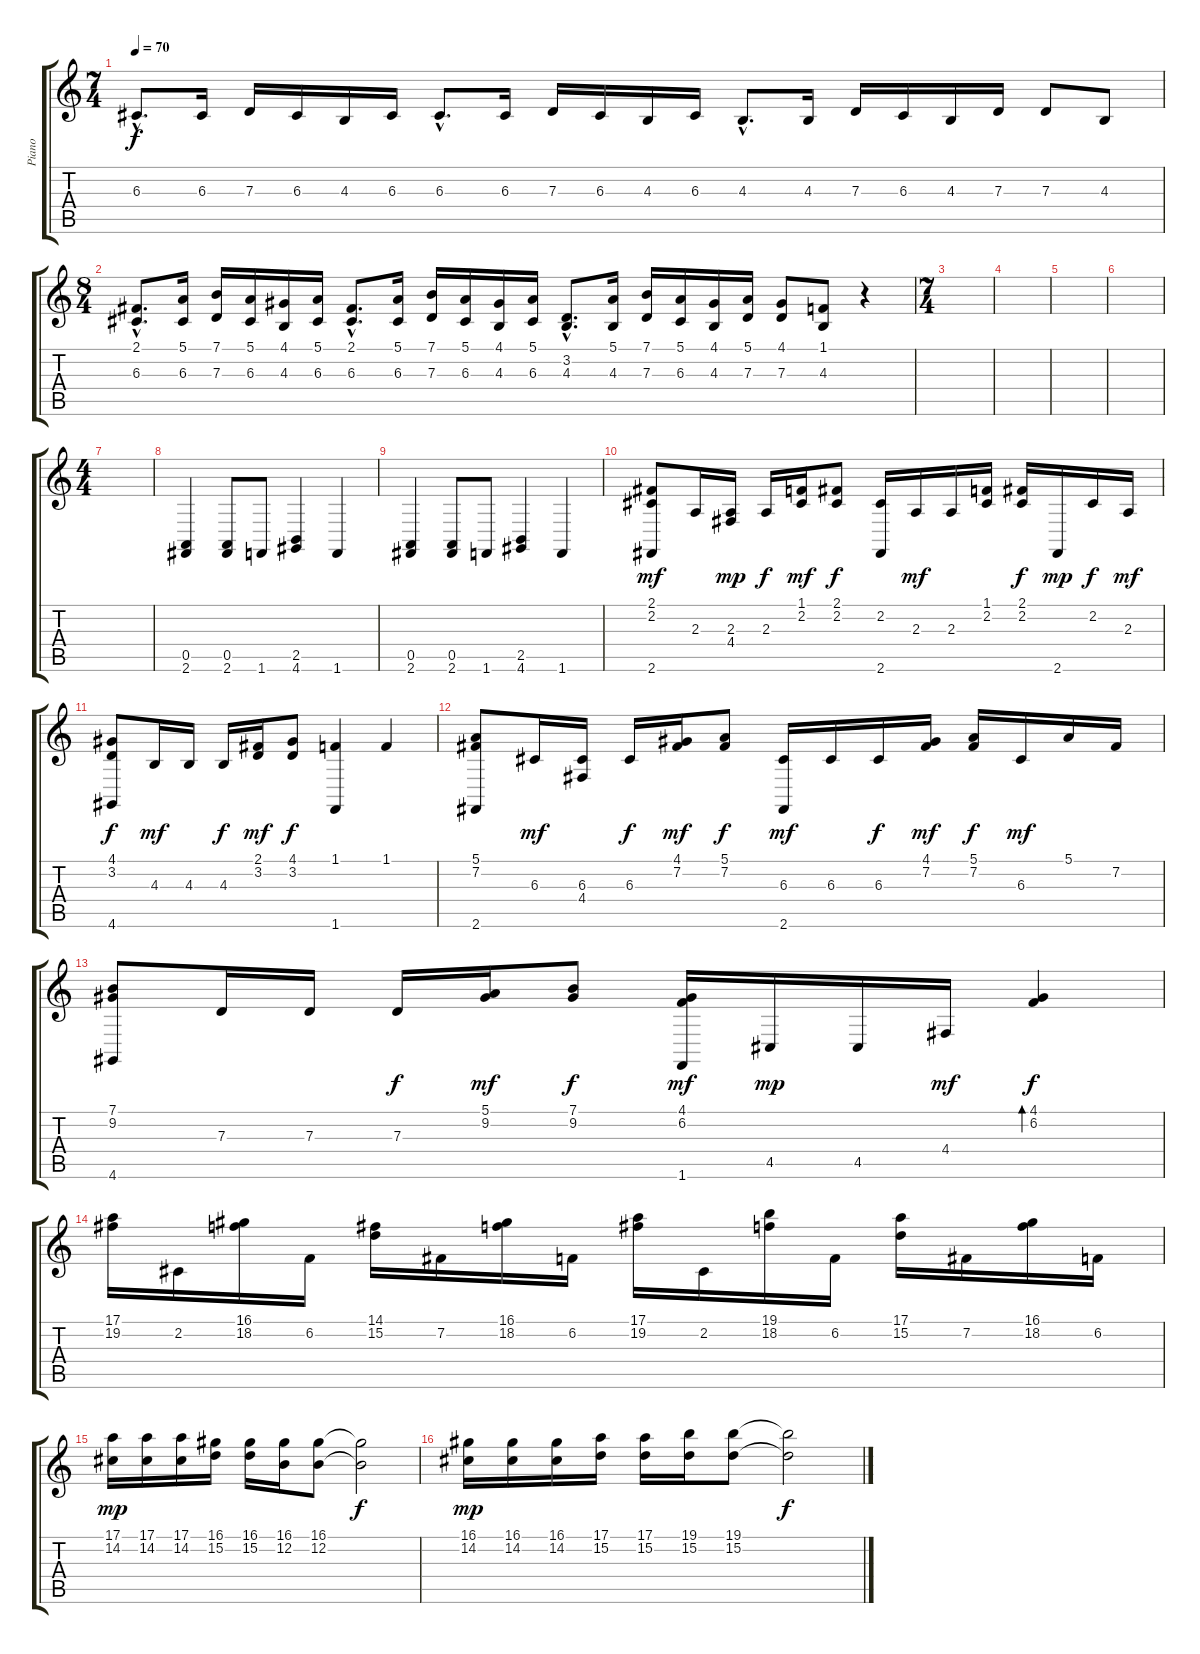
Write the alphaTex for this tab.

\track ("Piano" "Piano") {instrument acousticgrandpiano}
\staff {score tabs}
\tuning (E4 B3 G3 D3 A2 E2) {hide}
\ts (7 4)
\tempo 70
\clef g2
\ks c
6.3{hac}.8{d dy f} 6.3.16 7.3.16 6.3.16 4.3.16 6.3.16 6.3{hac}.8{d} 6.3.16 7.3.16 6.3.16 4.3.16 6.3.16 4.3{hac}.8{d} 4.3.16 7.3.16 6.3.16 4.3.16 7.3.16 7.3.8 4.3.8 |
\ts (8 4)
(2.1{hac} 6.3{hac}).8{d} (5.1 6.3).16 (7.1 7.3).16 (5.1 6.3).16 (4.1 4.3).16 (5.1 6.3).16 (2.1{hac} 6.3{hac}).8{d} (5.1 6.3).16 (7.1 7.3).16 (5.1 6.3).16 (4.1 4.3).16 (5.1 6.3).16 (3.2{hac} 4.3{hac}).8{d} (5.1 4.3).16 (7.1 7.3).16 (5.1 6.3).16 (4.1 4.3).16 (5.1 7.3).16 (4.1 7.3).8 (1.1 4.3).8 r.4 |
\ts (7 4)
|
|
|
|
\ts (4 4)
|
(0.5 2.6).4 (0.5 2.6).8 1.6.8 (2.5 4.6).4 1.6.4 |
(0.5 2.6).4 (0.5 2.6).8 1.6.8 (2.5 4.6).4 1.6.4 |
(2.1 2.2 2.6).8{dy mf} 2.3.16 (2.3 4.4).16{dy mp} 2.3.16{dy f} (1.1 2.2).16{dy mf} (2.1 2.2).8{dy f} (2.2 2.6).16 2.3.16{dy mf} 2.3.16 (1.1 2.2).16 (2.1 2.2).16{dy f} 2.6.16{dy mp} 2.2.16{dy f} 2.3.16{dy mf} |
(4.1 3.2 4.6).8{dy f} 4.3.16{dy mf} 4.3.16 4.3.16{dy f} (2.1 3.2).16{dy mf} (4.1 3.2).8{dy f} (1.1 1.6).4 1.1.4 |
(5.1 7.2 2.6).8 6.3.16{dy mf} (6.3 4.4).16 6.3.16{dy f} (4.1 7.2).16{dy mf} (5.1 7.2).8{dy f} (6.3 2.6).16{dy mf} 6.3.16 6.3.16{dy f} (4.1 7.2).16{dy mf} (5.1 7.2).16{dy f} 6.3.16{dy mf} 5.1.16 7.2.16 |
(7.1 9.2 4.6).8 7.3.16 7.3.16 7.3.16{dy f} (5.1 9.2).16{dy mf} (7.1 9.2).8{dy f} (4.1 6.2 1.6).16{dy mf} 4.5.16{dy mp} 4.5.16 4.4.16{dy mf} (4.1 6.2).4{bd 60 dy f} |
(17.1 19.2).16 2.2.16 (16.1 18.2).16 6.2.16 (14.1 15.2).16 7.2.16 (16.1 18.2).16 6.2.16 (17.1 19.2).16 2.2.16 (19.1 18.2).16 6.2.16 (17.1 15.2).16 7.2.16 (16.1 18.2).16 6.2.16 |
(17.1 14.2).16{dy mp} (17.1 14.2).16 (17.1 14.2).16 (16.1 15.2).16 (16.1 15.2).16 (16.1 12.2).16 (16.1 12.2).8 (16.1{t} 12.2{t}).2{dy f} |
(16.1 14.2).16{dy mp} (16.1 14.2).16 (16.1 14.2).16 (17.1 15.2).16 (17.1 15.2).16 (19.1 15.2).16 (19.1 15.2).8 (19.1{t} 15.2{t}).2{dy f}
